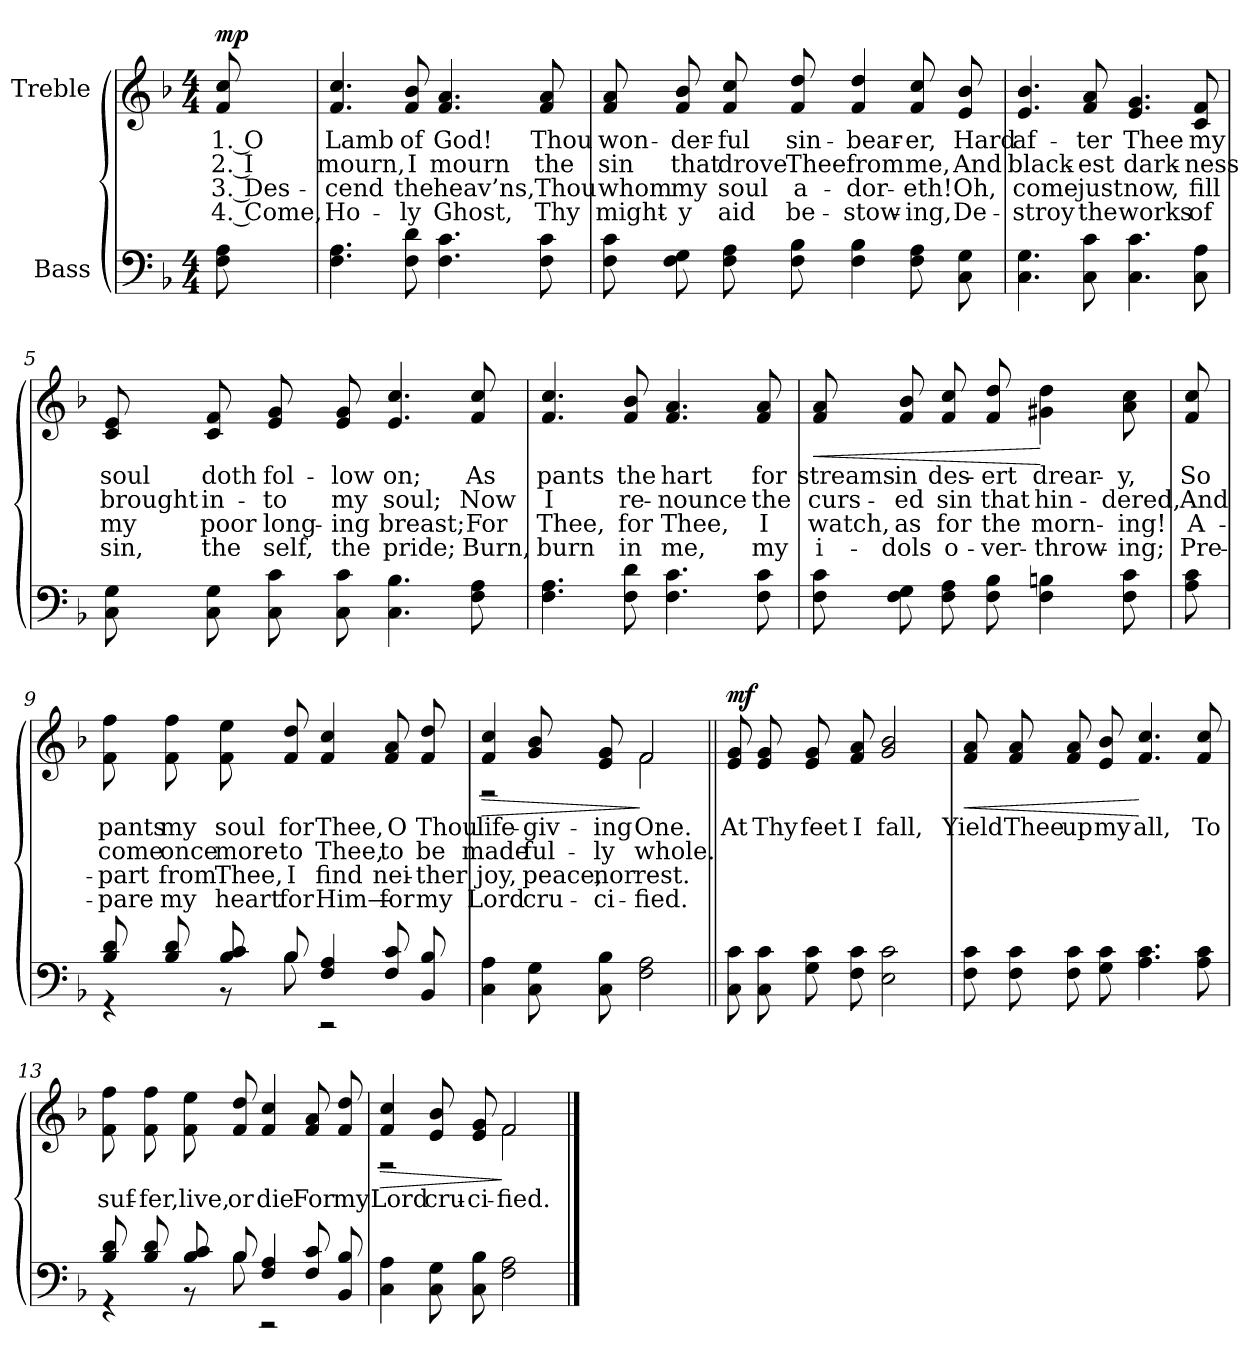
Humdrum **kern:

**kern	**kern	**text	**text	**text	**text	**dynam
*part2	*part1	*part1	*part1	*part1	*part1	*part1
*staff2	*staff1	*staff1	*staff1	*staff1	*staff1	*staff1
*I"Bass	*I"Treble	*	*	*	*	*
*clefF4	*clefG2	*	*	*	*	*
*k[b-]	*k[b-]	*	*	*	*	*
*F:	*F:	*	*	*	*	*
*M4/4	*M4/4	*	*	*	*	*
*MM80	*MM80	*	*	*	*	*
=1	=1	=1	=1	=1	=1	=1
8F 8AL	8f 8ccL	-1. O	-2. I	-3. Des-	-4. Come,	mp
=2	=2	=2	=2	=2	=2	=2
4.F 4.A	4.f 4.cc	-Lamb	-mourn,	-cend	-Ho-	.
8F 8d	8f 8b-	-of	-I	-the	-ly	.
4.F 4.c	4.f 4.a	-God!	-mourn	-heav’ns,	-Ghost,	.
8F 8c	8f 8a	-Thou	-the	-Thou	-Thy	.
=3	=3	=3	=3	=3	=3	=3
8F 8cL	8f 8aL	-won-	-sin	-whom	-might-	.
8F 8G	8f 8b-	-der-	-that	-my	-y	.
8F 8AL	8f 8ccL	-ful	-drove	-soul	-aid	.
8F 8B-	8f 8dd	-sin-	-Thee	-a-	-be-	.
4F 4B-	4f 4dd	-bear-	-from	-dor-	-stow-	.
8F 8AL	8f 8ccL	-er,	-me,	-eth!	-ing,	.
8C 8G	8e 8b-	-Hard	-And	-Oh,	-De-	.
=4	=4	=4	=4	=4	=4	=4
4.C 4.G	4.e 4.b-	-af-	-black-	-come	-stroy	.
8C 8c	8f 8a	-ter	-est	-just	-the	.
4.C 4.c	4.e 4.g	-Thee	-dark-	-now,	-works	.
8C 8A	8c 8f	-my	-ness	-fill	-of	.
=5	=5	=5	=5	=5	=5	=5
8C 8GL	8c 8eL	-soul	-brought	-my	-sin,	.
8C 8G	8c 8f	-doth	-in-	-poor	-the	.
8C 8cL	8e 8gL	-fol-	-to	-long-	-self,	.
8C 8c	8e 8g	-low	-my	-ing	-the	.
4.C 4.B-	4.e 4.cc	-on;	-soul;	-breast;	-pride;	.
8F 8A	8f 8cc	-As	-Now	-For	-Burn,	.
=6	=6	=6	=6	=6	=6	=6
4.F 4.A	4.f 4.cc	-pants	-I	-Thee,	-burn	.
8F 8d	8f 8b-	-the	-re-	-for	-in	.
4.F 4.c	4.f 4.a	-hart	-nounce	-Thee,	-me,	.
8F 8c	8f 8a	-for	-the	-I	-my	.
=7	=7	=7	=7	=7	=7	=7
!	!	!	!	!	!	!LO:HP:b
8F 8cL	8f 8aL	-streams	-curs-	-watch,	-i-	<
8F 8G	8f 8b-	-in	-ed	-as	-dols	.
8F 8AL	8f 8ccL	-des-	-sin	-for	-o-	.
8F 8B-	8f 8dd	-ert	-that	-the	-ver-	.
4F 4B	4g# 4dd	-drear-	-hin-	-morn-	-throw-	[
8F 8cL	8a 8ccL	-y,	-dered,	-ing!	-ing;	.
=8	=8	=8	=8	=8	=8	=8
8A 8cL	8f 8ccL	-So	-And	-A-	-Pre-	.
=9	=9	=9	=9	=9	=9	=9
*^	*	*	*	*	*	*
8B- 8dL	4r	8f 8ffL	-pants	-come	-part	-pare	.
8B- 8d	.	8f 8ff	-my	-once	-from	-my	.
8B- 8cL	8r	8f 8eeL	-soul	-more	-Thee,	-heart	.
8B-	8B-	8f 8dd	-for	-to	-I	-for	.
4F 4A	2r	4f 4cc	-Thee,	-Thee,	-find	-Him—	.
8F 8cL	.	8f 8aL	-O	-to	-nei-	-for	.
8BB- 8B-	.	8f 8dd	-Thou	-be	-ther	-my	.
*v	*v	*	*	*	*	*	*
=10	=10	=10	=10	=10	=10	=10
!	!	!	!	!	!	!LO:HP:b
*	*^	*	*	*	*	*
4C 4A	4f 4cc	2r	-life-	-made	-joy,	-Lord	>
8C 8GL	8g 8b-L	.	-giv-	-ful-	-peace,	-cru-	.
8C 8B-	8e 8g	.	-ing	-ly	-nor	-ci-	.
2F 2A	2f	2f	-One.	-whole.	-rest.	-fied.	]
=11||	=11||	=11||	=11||	=11||	=11||	=11||	=11||
!	!LO:TX:a:t=Refrain	!	!	!	!	!	!
*	*v	*v	*	*	*	*	*
8C 8cL	8e 8gL	-At	.	.	.	mf
8C 8c	8e 8g	-Thy	.	.	.	.
8G 8cL	8e 8gL	-feet	.	.	.	.
8F 8c	8f 8a	-I	.	.	.	.
2E 2c	2g 2b-	-fall,	.	.	.	.
=12	=12	=12	=12	=12	=12	=12
!	!	!	!	!	!	!LO:HP:b
8F 8cL	8f 8aL	-Yield	.	.	.	<
8F 8c	8f 8a	-Thee	.	.	.	.
8F 8cL	8f 8aL	-up	.	.	.	.
8G 8c	8e 8b-	-my	.	.	.	.
4.A 4.c	4.f 4.cc	-all,	.	.	.	[
8A 8c	8f 8cc	-To	.	.	.	.
=13	=13	=13	=13	=13	=13	=13
*^	*	*	*	*	*	*
8B- 8dL	4r	8f 8ffL	-suf-	.	.	.	.
8B- 8d	.	8f 8ff	-fer,	.	.	.	.
8B- 8cL	8r	8f 8eeL	-live,	.	.	.	.
8B-	8B-	8f 8dd	-or	.	.	.	.
4F 4A	2r	4f 4cc	-die	.	.	.	.
8F 8cL	.	8f 8aL	-For	.	.	.	.
8BB- 8B-	.	8f 8dd	-my	.	.	.	.
*v	*v	*	*	*	*	*	*
=14	=14	=14	=14	=14	=14	=14
!	!	!	!	!	!	!LO:HP:b
*	*^	*	*	*	*	*
4C 4A	4f 4cc	2r	-Lord	.	.	.	>
8C 8GL	8e 8b-L	.	-cru-	.	.	.	.
8C 8B-	8e 8g	.	-ci-	.	.	.	.
2F 2A	2f	2f	-fied.	.	.	.	]
*	*v	*v	*	*	*	*	*
==	==	==	==	==	==	==
*-	*-	*-	*-	*-	*-	*-
